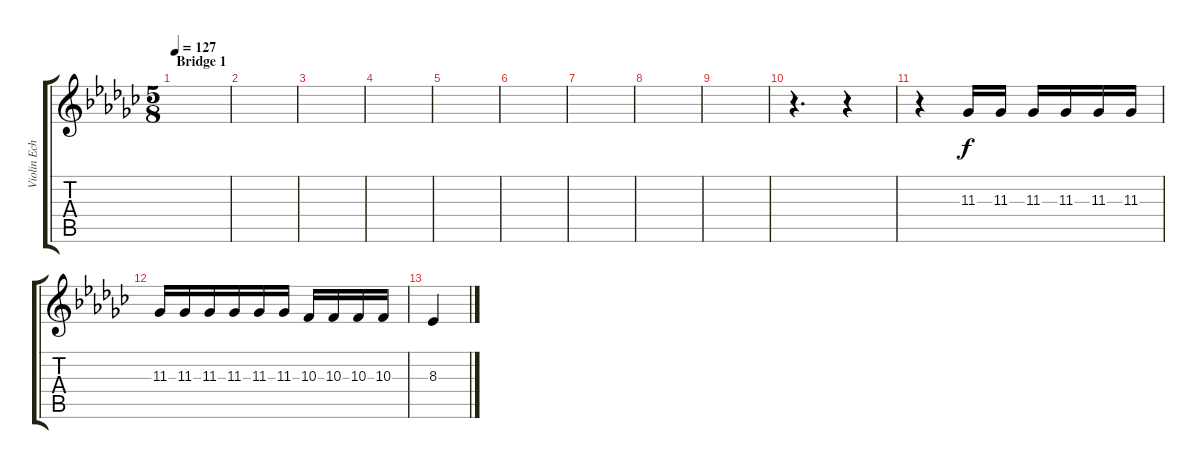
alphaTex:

\track ("Violin Echo 2" "Violin Ech") {instrument violin}
\staff {score tabs}
\tuning (E4 B3 G3 D3 A2 E2) {hide}
\ts (5 8)
\section ("" "Bridge 1")
\tempo 127
\clef g2
\ks ebminor
|
|
|
|
|
|
|
|
|
r.4{d volume 3} r.4 |
r.4 11.3.16{volume 7} 11.3.16 11.3.16 11.3.16 11.3.16 11.3.16 |
11.3.16 11.3.16 11.3.16 11.3.16 11.3.16 11.3.16 10.3.16 10.3.16 10.3.16 10.3.16 |
8.3.4
